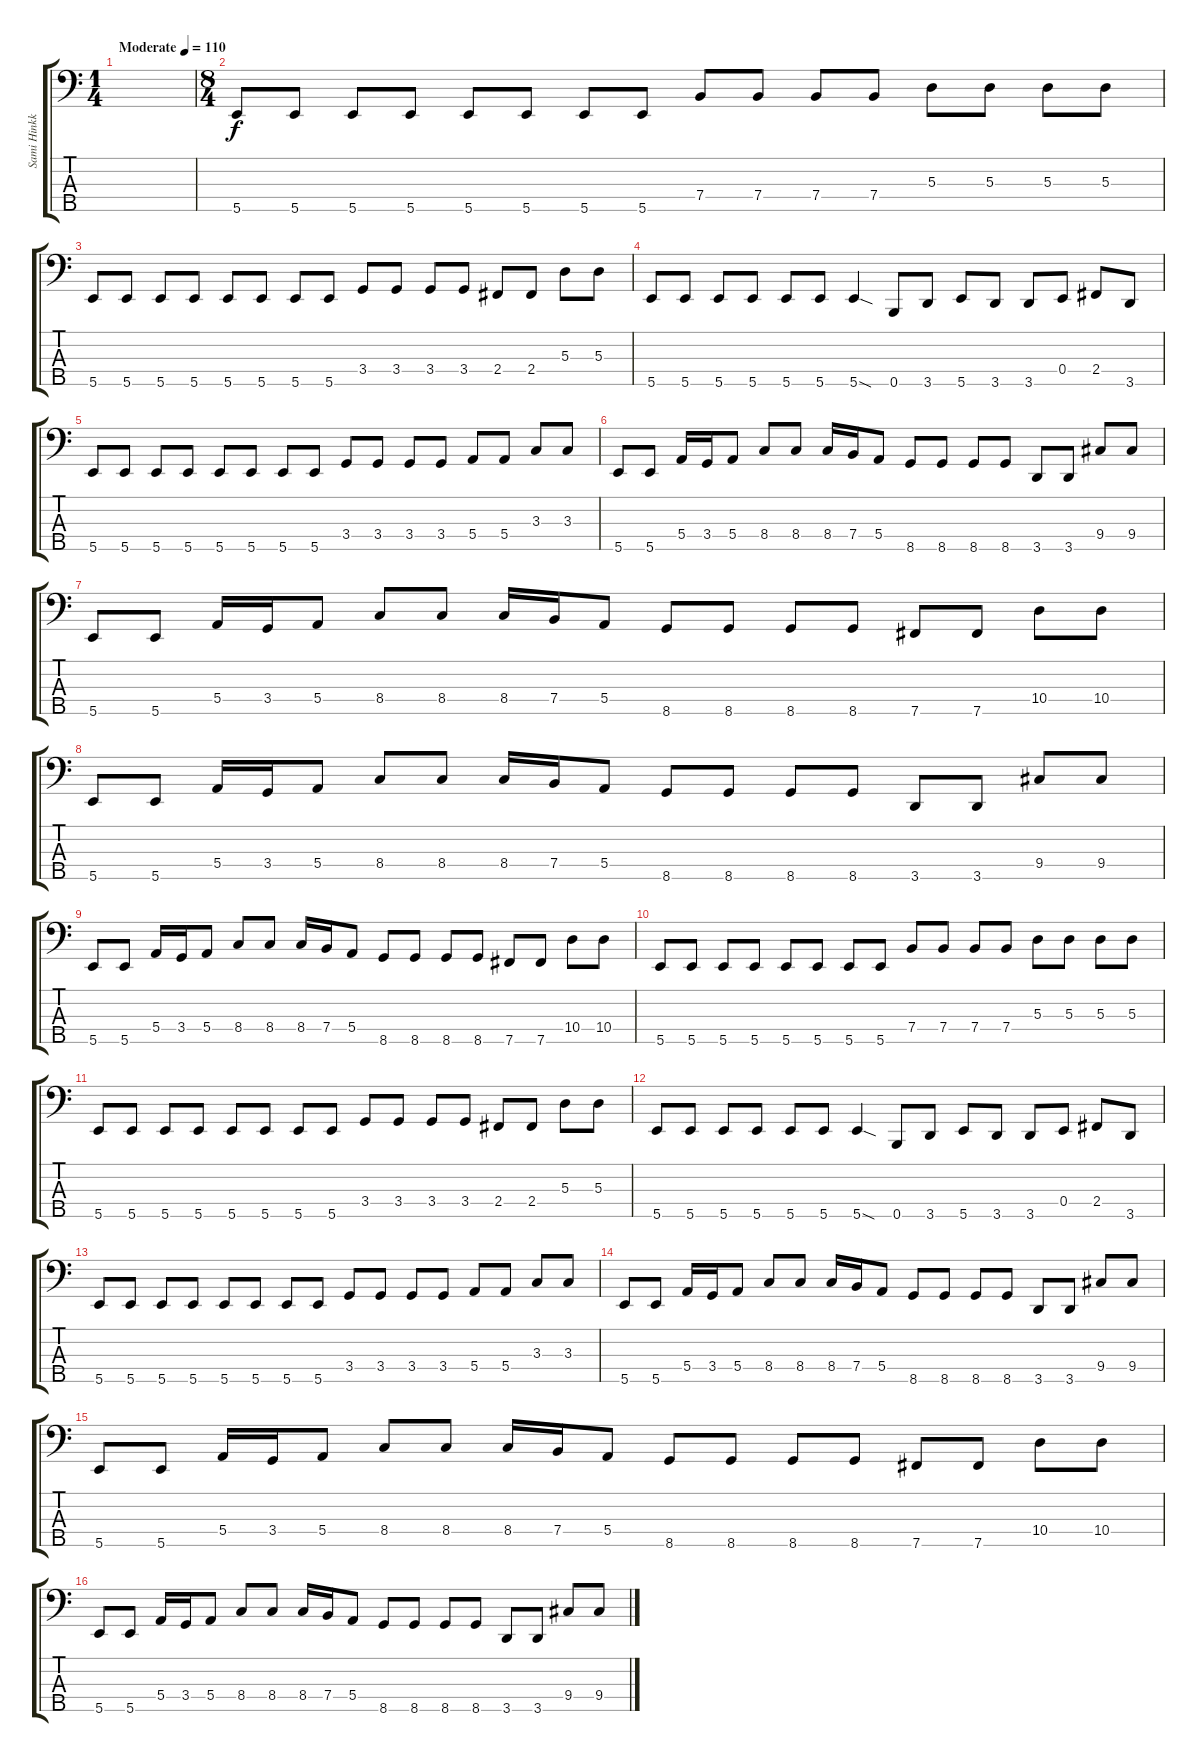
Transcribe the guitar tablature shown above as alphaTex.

\track ("Sami Hinkka" "Sami Hinkk") {instrument electricbassfinger}
\staff {score tabs}
\tuning (G2 D2 A1 E1 B0) {hide}
\ts (1 4)
\tempo (110 "Moderate")
\clef f4
\ks c
|
\ts (8 4)
5.5.8 5.5.8 5.5.8 5.5.8 5.5.8 5.5.8 5.5.8 5.5.8 7.4.8 7.4.8 7.4.8 7.4.8 5.3.8 5.3.8 5.3.8 5.3.8 |
5.5.8 5.5.8 5.5.8 5.5.8 5.5.8 5.5.8 5.5.8 5.5.8 3.4.8 3.4.8 3.4.8 3.4.8 2.4.8 2.4.8 5.3.8 5.3.8 |
5.5.8 5.5.8 5.5.8 5.5.8 5.5.8 5.5.8 5.5{sod}.4 0.5.8 3.5.8 5.5.8 3.5.8 3.5.8 0.4.8 2.4.8 3.5.8 |
5.5.8 5.5.8 5.5.8 5.5.8 5.5.8 5.5.8 5.5.8 5.5.8 3.4.8 3.4.8 3.4.8 3.4.8 5.4.8 5.4.8 3.3.8 3.3.8 |
5.5.8 5.5.8 5.4.16 3.4.16 5.4.8 8.4.8 8.4.8 8.4.16 7.4.16 5.4.8 8.5.8 8.5.8 8.5.8 8.5.8 3.5.8 3.5.8 9.4.8 9.4.8 |
5.5.8 5.5.8 5.4.16 3.4.16 5.4.8 8.4.8 8.4.8 8.4.16 7.4.16 5.4.8 8.5.8 8.5.8 8.5.8 8.5.8 7.5.8 7.5.8 10.4.8 10.4.8 |
5.5.8 5.5.8 5.4.16 3.4.16 5.4.8 8.4.8 8.4.8 8.4.16 7.4.16 5.4.8 8.5.8 8.5.8 8.5.8 8.5.8 3.5.8 3.5.8 9.4.8 9.4.8 |
5.5.8 5.5.8 5.4.16 3.4.16 5.4.8 8.4.8 8.4.8 8.4.16 7.4.16 5.4.8 8.5.8 8.5.8 8.5.8 8.5.8 7.5.8 7.5.8 10.4.8 10.4.8 |
5.5.8 5.5.8 5.5.8 5.5.8 5.5.8 5.5.8 5.5.8 5.5.8 7.4.8 7.4.8 7.4.8 7.4.8 5.3.8 5.3.8 5.3.8 5.3.8 |
5.5.8 5.5.8 5.5.8 5.5.8 5.5.8 5.5.8 5.5.8 5.5.8 3.4.8 3.4.8 3.4.8 3.4.8 2.4.8 2.4.8 5.3.8 5.3.8 |
5.5.8 5.5.8 5.5.8 5.5.8 5.5.8 5.5.8 5.5{sod}.4 0.5.8 3.5.8 5.5.8 3.5.8 3.5.8 0.4.8 2.4.8 3.5.8 |
5.5.8 5.5.8 5.5.8 5.5.8 5.5.8 5.5.8 5.5.8 5.5.8 3.4.8 3.4.8 3.4.8 3.4.8 5.4.8 5.4.8 3.3.8 3.3.8 |
5.5.8 5.5.8 5.4.16 3.4.16 5.4.8 8.4.8 8.4.8 8.4.16 7.4.16 5.4.8 8.5.8 8.5.8 8.5.8 8.5.8 3.5.8 3.5.8 9.4.8 9.4.8 |
5.5.8 5.5.8 5.4.16 3.4.16 5.4.8 8.4.8 8.4.8 8.4.16 7.4.16 5.4.8 8.5.8 8.5.8 8.5.8 8.5.8 7.5.8 7.5.8 10.4.8 10.4.8 |
5.5.8 5.5.8 5.4.16 3.4.16 5.4.8 8.4.8 8.4.8 8.4.16 7.4.16 5.4.8 8.5.8 8.5.8 8.5.8 8.5.8 3.5.8 3.5.8 9.4.8 9.4.8
